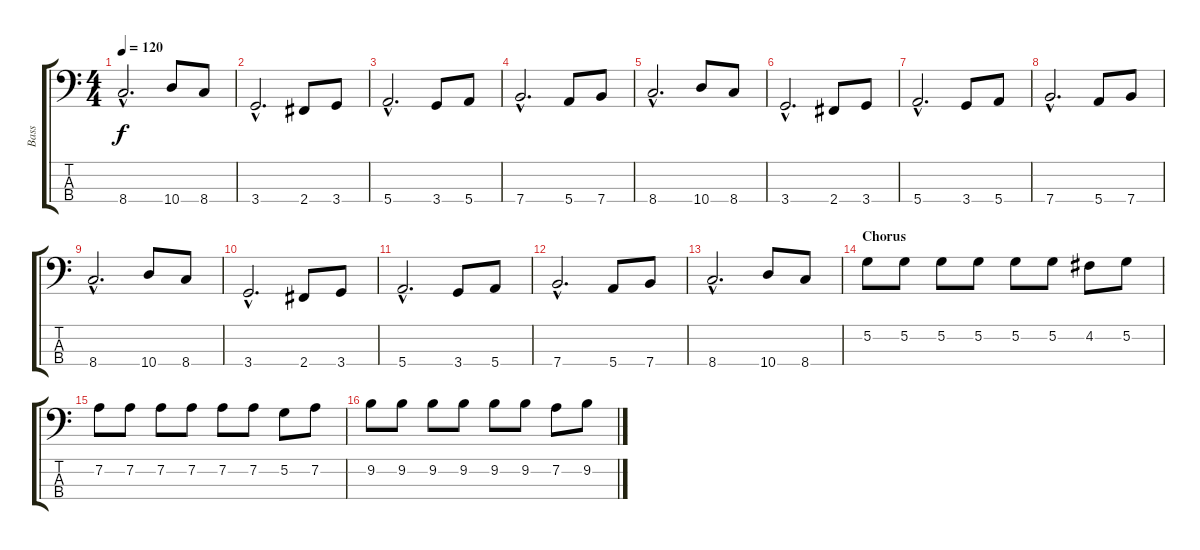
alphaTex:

\track ("Bass" "Bass") {instrument electricbassfinger}
\staff {score tabs}
\tuning (G2 D2 A1 E1) {hide}
\ts (4 4)
\tempo 120
\clef f4
\ks c
8.4{hac}.2{d dy f} 10.4.8 8.4.8 |
3.4{hac}.2{d} 2.4.8 3.4.8 |
5.4{hac}.2{d} 3.4.8 5.4.8 |
7.4{hac}.2{d} 5.4.8 7.4.8 |
8.4{hac}.2{d} 10.4.8 8.4.8 |
3.4{hac}.2{d} 2.4.8 3.4.8 |
5.4{hac}.2{d} 3.4.8 5.4.8 |
7.4{hac}.2{d} 5.4.8 7.4.8 |
8.4{hac}.2{d} 10.4.8 8.4.8 |
3.4{hac}.2{d} 2.4.8 3.4.8 |
5.4{hac}.2{d} 3.4.8 5.4.8 |
7.4{hac}.2{d} 5.4.8 7.4.8 |
8.4{hac}.2{d} 10.4.8 8.4.8 |
\section ("" "Chorus")
5.2.8 5.2.8 5.2.8 5.2.8 5.2.8 5.2.8 4.2.8 5.2.8 |
7.2.8 7.2.8 7.2.8 7.2.8 7.2.8 7.2.8 5.2.8 7.2.8 |
9.2.8 9.2.8 9.2.8 9.2.8 9.2.8 9.2.8 7.2.8 9.2.8
